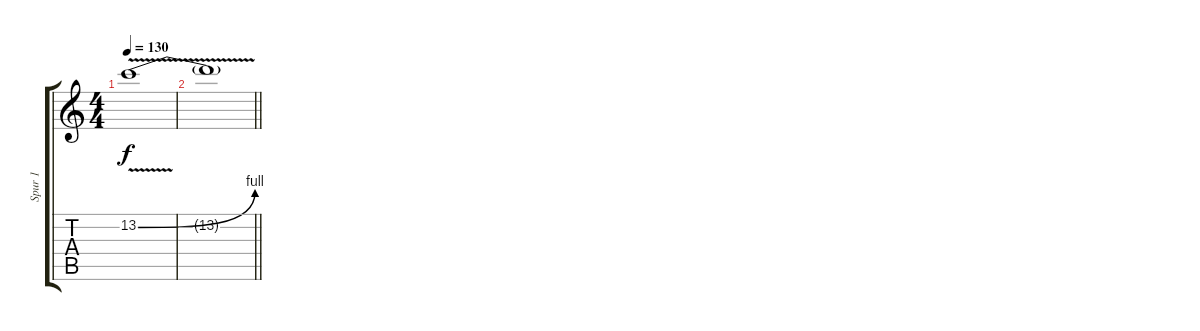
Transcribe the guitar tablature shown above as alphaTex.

\track ("Spur 1" "Spur 1") {instrument acousticguitarsteel}
\staff {score tabs}
\tuning (E4 B3 G3 D3 A2 E2) {hide}
\ts (4 4)
\tempo 130
\clef g2
\ks c
13.2{be (bend 0 0 60 4) v}.1{dy f} |
\barLineRight lightlight
13.2{t}.1
